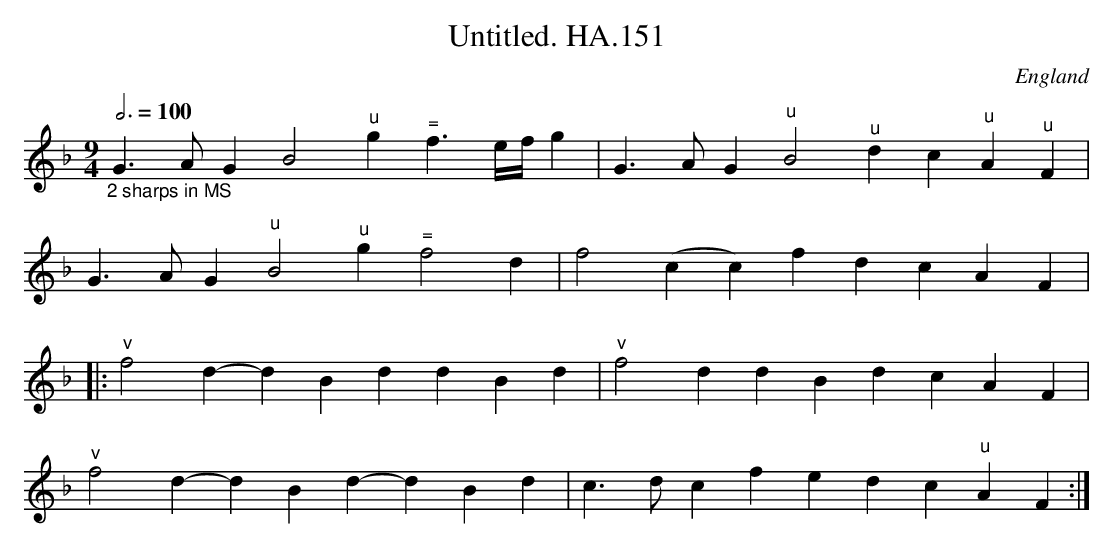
X:1
T:Untitled. HA.151
L:1/4
M:9/4
O:England
Q:3/4=100
K:F
"_2 sharps in MS"G3/2A/2GB2"^u"g"^="f3/2 e/4f/4 g|\
G3/2A/2G"^u"B2"^u"dc"^u"A"^u"F|!
G3/2A/2G"^u"B2"^u"g"^="f2d|f2(cc)fdcAF|!
|:"^v"f2d-dBddBd|"^v"f2ddBdcAF|!
"^v"f2d-dBd-dBd|c3/2d/2cfedc"^u"AF:|
